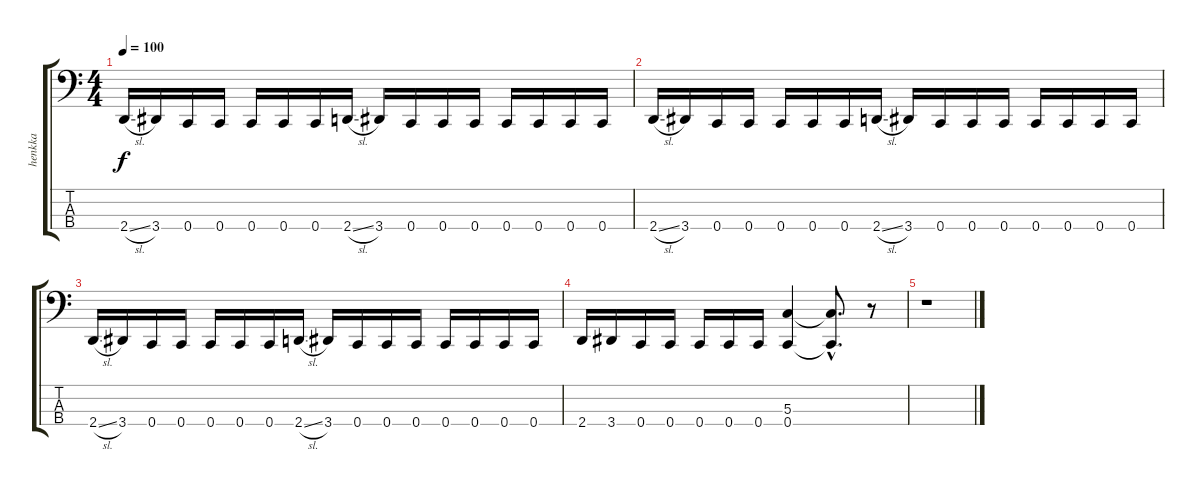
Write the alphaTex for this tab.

\track ("henkka" "henkka") {instrument electricbasspick}
\staff {score tabs}
\tuning (F2 C2 G1 C1) {hide}
\ts (4 4)
\tempo 100
\clef f4
\ks c
2.4{sl}.16{dy f} 3.4.16 0.4.16 0.4.16 0.4.16 0.4.16 0.4.16 2.4{sl}.16 3.4.16 0.4.16 0.4.16 0.4.16 0.4.16 0.4.16 0.4.16 0.4.16 |
2.4{sl}.16 3.4.16 0.4.16 0.4.16 0.4.16 0.4.16 0.4.16 2.4{sl}.16 3.4.16 0.4.16 0.4.16 0.4.16 0.4.16 0.4.16 0.4.16 0.4.16 |
2.4{sl}.16 3.4.16 0.4.16 0.4.16 0.4.16 0.4.16 0.4.16 2.4{sl}.16 3.4.16 0.4.16 0.4.16 0.4.16 0.4.16 0.4.16 0.4.16 0.4.16 |
2.4.16 3.4.16 0.4.16 0.4.16 0.4.16 0.4.16 0.4.16 (5.3 0.4).4 (5.3{hac t} 0.4{hac t}).8{d} r.8 |
r.1
